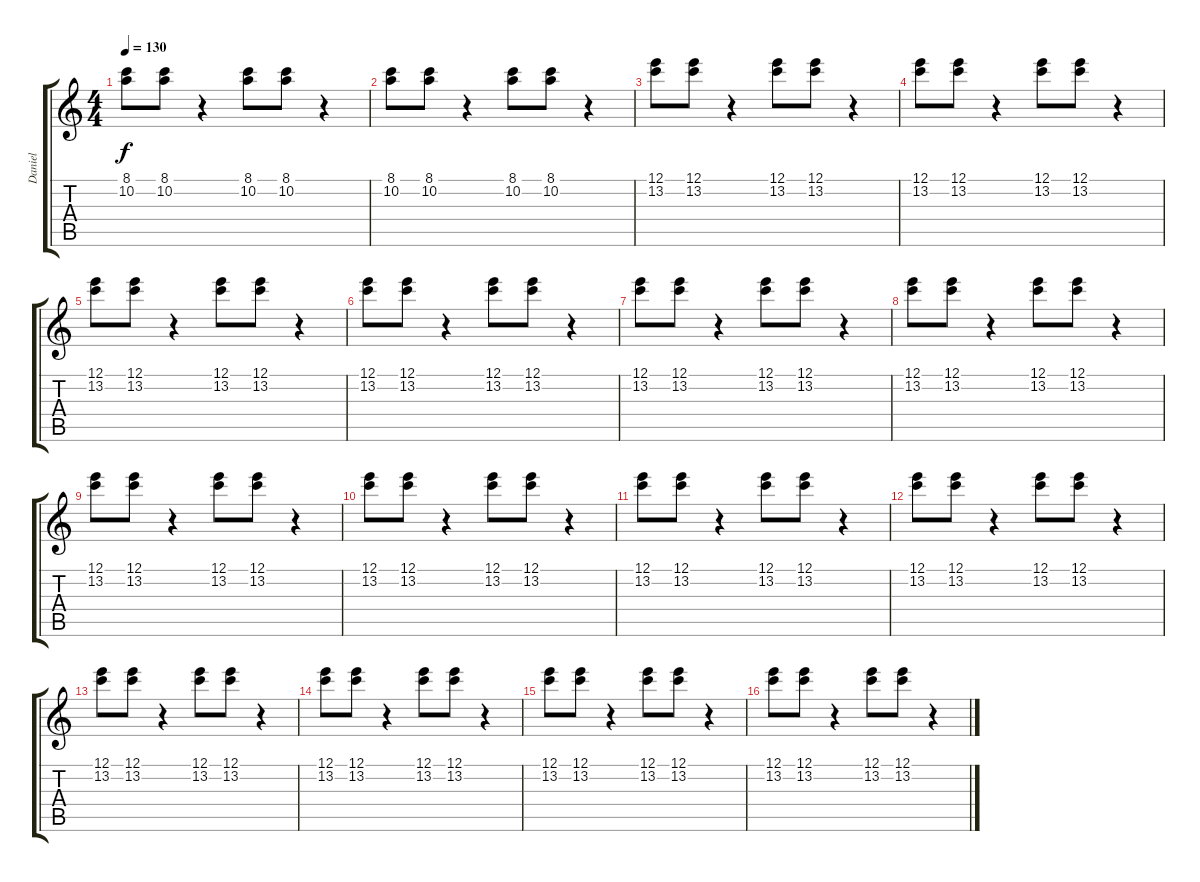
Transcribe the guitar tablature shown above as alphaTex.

\track ("Daniel" "Daniel") {instrument distortionguitar}
\staff {score tabs}
\tuning (E4 B3 G3 D3 A2 E2) {hide}
\ts (4 4)
\tempo 130
\clef g2
\ks c
(8.1 10.2).8{dy f} (8.1 10.2).8 r.4 (8.1 10.2).8 (8.1 10.2).8 r.4 |
(8.1 10.2).8 (8.1 10.2).8 r.4 (8.1 10.2).8 (8.1 10.2).8 r.4 |
(12.1 13.2).8 (12.1 13.2).8 r.4 (12.1 13.2).8 (12.1 13.2).8 r.4 |
(12.1 13.2).8 (12.1 13.2).8 r.4 (12.1 13.2).8 (12.1 13.2).8 r.4 |
(12.1 13.2).8 (12.1 13.2).8 r.4 (12.1 13.2).8 (12.1 13.2).8 r.4 |
(12.1 13.2).8 (12.1 13.2).8 r.4 (12.1 13.2).8 (12.1 13.2).8 r.4 |
(12.1 13.2).8 (12.1 13.2).8 r.4 (12.1 13.2).8 (12.1 13.2).8 r.4 |
(12.1 13.2).8 (12.1 13.2).8 r.4 (12.1 13.2).8 (12.1 13.2).8 r.4 |
(12.1 13.2).8 (12.1 13.2).8 r.4 (12.1 13.2).8 (12.1 13.2).8 r.4 |
(12.1 13.2).8 (12.1 13.2).8 r.4 (12.1 13.2).8 (12.1 13.2).8 r.4 |
(12.1 13.2).8 (12.1 13.2).8 r.4 (12.1 13.2).8 (12.1 13.2).8 r.4 |
(12.1 13.2).8 (12.1 13.2).8 r.4 (12.1 13.2).8 (12.1 13.2).8 r.4 |
(12.1 13.2).8 (12.1 13.2).8 r.4 (12.1 13.2).8 (12.1 13.2).8 r.4 |
(12.1 13.2).8 (12.1 13.2).8 r.4 (12.1 13.2).8 (12.1 13.2).8 r.4 |
(12.1 13.2).8 (12.1 13.2).8 r.4 (12.1 13.2).8 (12.1 13.2).8 r.4 |
(12.1 13.2).8 (12.1 13.2).8 r.4 (12.1 13.2).8 (12.1 13.2).8 r.4
